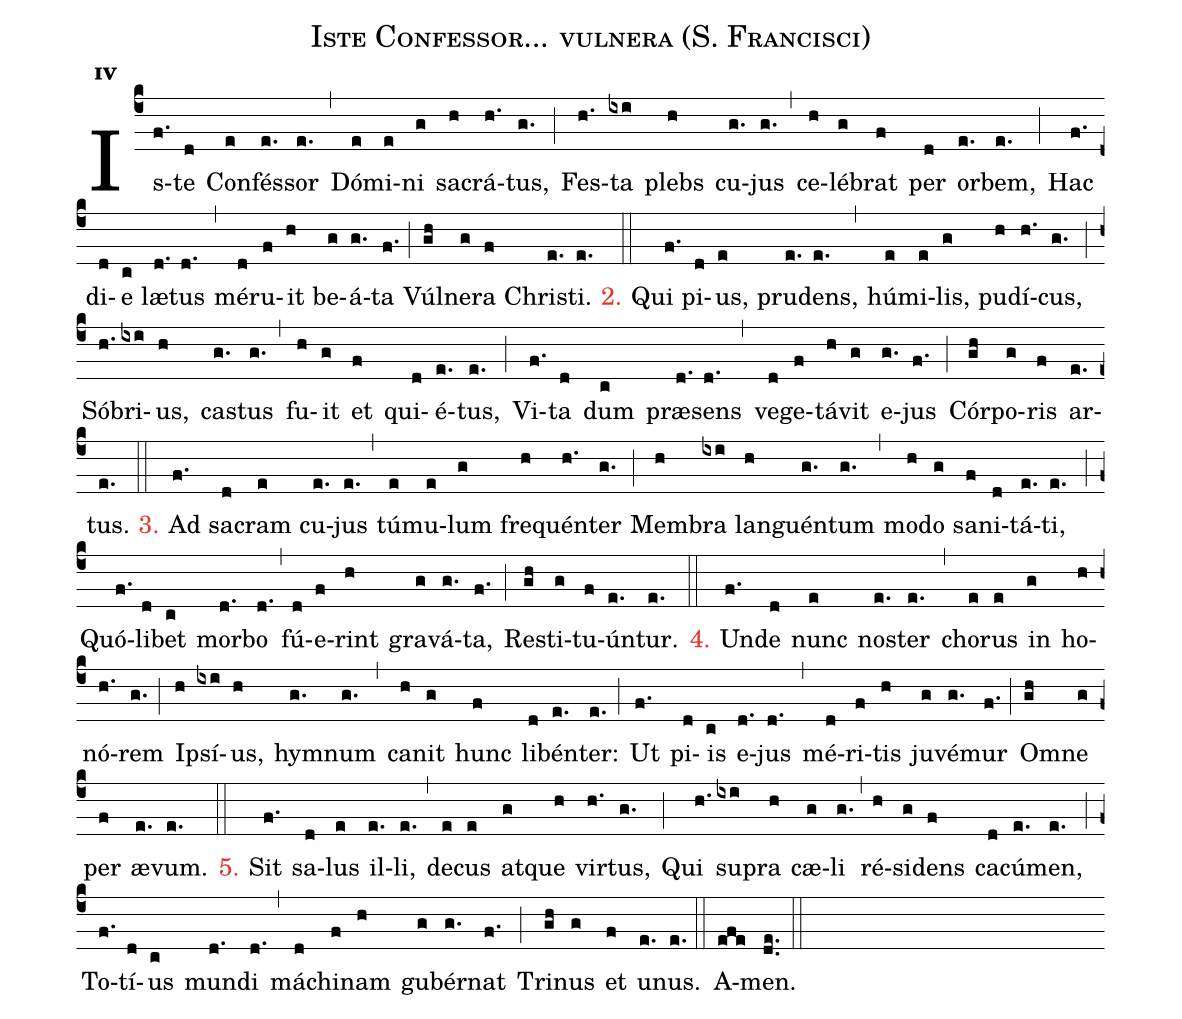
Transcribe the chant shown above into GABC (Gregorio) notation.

name:Iste Confessor... vulnera (S. Francisci);
office-part:hy;
mode:4;
%%
initial-style: 1;
name: Iste Confessor... vulnera;
mode:4;
office-part: Hymnus;
annotation: Hymn.;
annotation:iv;
nabc-lines:1;
%%
(c4) Is(f.)te(d) Con(e)fés(e.)sor(e.) (,) Dó(e)mi(e)ni(g) sa(h)crá(h.)tus,(g.) (;)
Fes(h.)ta(ixi) plebs(h) cu(g.)jus(g.) (,) ce(h)lé(g)brat(f) per(d) or(e.)bem,(e.) (;)
Hac(f.) di(d)e(c) læ(d.)tus(d.) (,) mé(d)ru(f)it(h) be(g)á(g.)ta(f.) (;)
Vúl(gh)ne(g)ra(f) Chris(e.)ti.(e.) (::)

<c>2.</c> Qui(f.) pi(d)us,(e) pru(e.)dens,(e.) (,) hú(e)mi(e)lis,(g) pu(h)dí(h.)cus,(g.) (;)
Só(h.)bri(ixi)us,(h) cas(g.)tus(g.) (,) fu(h)it(g) et(f) qui(d)é(e.)tus,(e.) (;)
Vi(f.)ta(d) dum(c) præ(d.)sens(d.) (,) ve(d)ge(f)tá(h)vit(g) e(g.)jus(f.) (;)
Cór(gh)po(g)ris(f) ar(e.)tus.(e.) (::)

<c>3.</c> Ad(f.) sa(d)cram(e) cu(e.)jus(e.) (,) tú(e)mu(e)lum(g) fre(h)quén(h.)ter(g.) (;)
Mem(h)bra(ixi) lan(h)guén(g.)tum(g.) (,) mo(h)do(g) sa(f)ni(d)tá(e.)ti,(e.) (;)
Quó(f.)li(d)bet(c) mor(d.)bo(d.) (,) fú(d)e(f)rint(h) gra(g)vá(g.)ta,(f.) (;)
Re(gh)sti(g)tu(f)ún(e.)tur.(e.) (::)

<c>4.</c> Un(f.)de(d) nunc(e) nos(e.)ter(e.) (,) cho(e)rus(e) in(g) ho(h)nó(h.)rem(g.) (;)
Ip(h)sí(ixi)us,(h) hym(g.)num(g.) (,) ca(h)nit(g) hunc(f) li(d)bén(e.)ter:(e.) (;)
Ut(f.) pi(d)is(c) e(d.)jus(d.) (,) mé(d)ri(f)tis(h) ju(g)vé(g.)mur(f.) (;)
Om(gh)ne(g) per(f) æ(e.)vum.(e.) (::)

<c>5.</c> Sit(f.) sa(d)lus(e) il(e.)li,(e.) (,) de(e)cus(e) at(g)que(h) vir(h.)tus,(g.) (;)
Qui(h.) su(ixi)pra(h) cæ(g)li(g.) (,) ré(h)si(g)dens(f) ca(d)cú(e.)men,(e.) (;)
To(f.)tí(d)us(c) mun(d.)di(d.) (,) má(d)chi(f)nam(h) gu(g)bér(g.)nat(f.) (;)
Tri(gh)nus(g) et(f) u(e.)nus.(e.) (::)
A(efe)men.(de..) (::)
